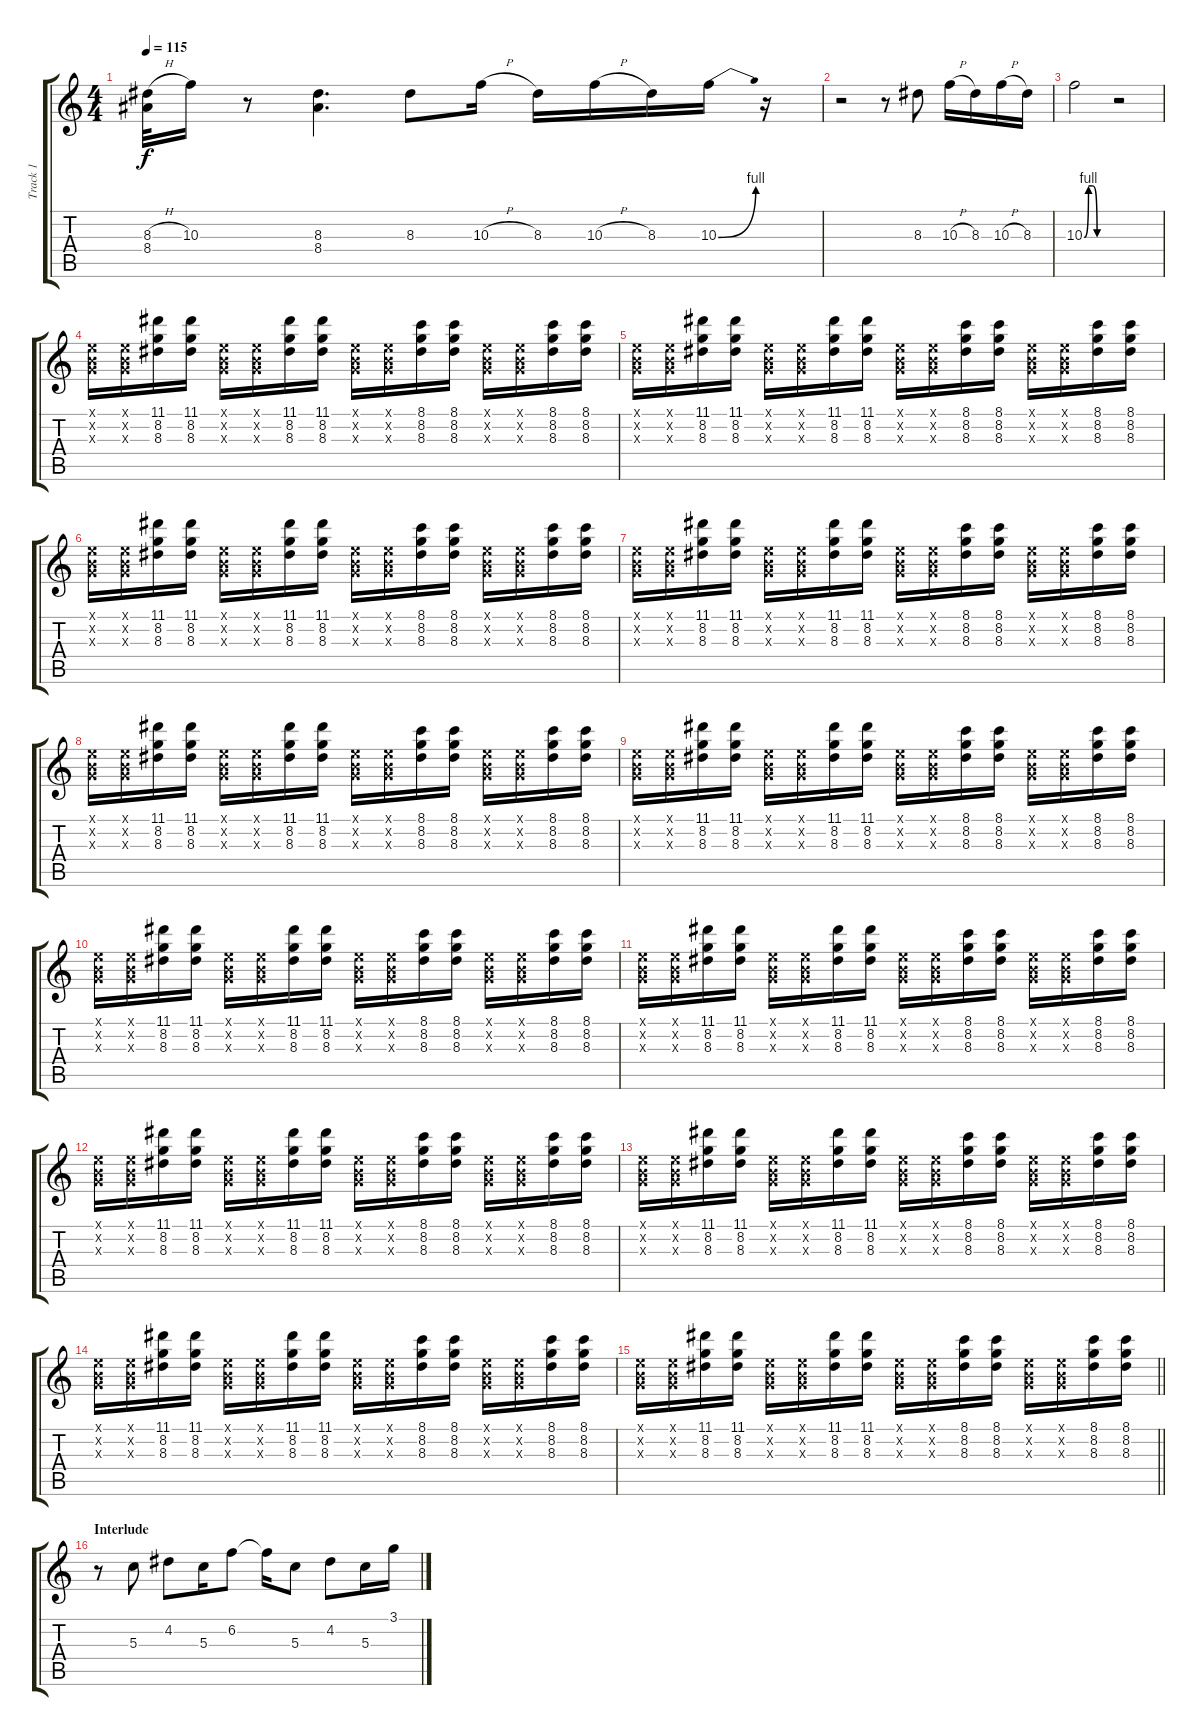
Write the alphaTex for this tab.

\track ("Track 1" "Track 1") {instrument electricguitarjazz}
\staff {score tabs}
\tuning (E4 B3 G3 D3 A2 E2) {hide}
\ts (4 4)
\tempo 115
\clef g2
\ks c
(8.3{h} 8.4).32{dy f} 10.3.16 r.8 (8.3 8.4).4{d} 8.3.8 10.3{h}.16 8.3.16 10.3{h}.16 8.3.16 10.3{be (bend 0 0 60 4)}.16 r.16 |
r.2 r.8 8.3.8 10.3{h}.16 8.3.16 10.3{h}.16 8.3.16 |
10.3{be (custom 0 0 10 4 20 4 30 0 60 0)}.2 r.2 |
(0.1{x} 0.2{x} 0.3{x}).16 (0.1{x} 0.2{x} 0.3{x}).16 (11.1 8.2 8.3).16 (11.1 8.2 8.3).16 (0.1{x} 0.2{x} 0.3{x}).16 (0.1{x} 0.2{x} 0.3{x}).16 (11.1 8.2 8.3).16 (11.1 8.2 8.3).16 (0.1{x} 0.2{x} 0.3{x}).16 (0.1{x} 0.2{x} 0.3{x}).16 (8.1 8.2 8.3).16 (8.1 8.2 8.3).16 (0.1{x} 0.2{x} 0.3{x}).16 (0.1{x} 0.2{x} 0.3{x}).16 (8.1 8.2 8.3).16 (8.1 8.2 8.3).16 |
(0.1{x} 0.2{x} 0.3{x}).16 (0.1{x} 0.2{x} 0.3{x}).16 (11.1 8.2 8.3).16 (11.1 8.2 8.3).16 (0.1{x} 0.2{x} 0.3{x}).16 (0.1{x} 0.2{x} 0.3{x}).16 (11.1 8.2 8.3).16 (11.1 8.2 8.3).16 (0.1{x} 0.2{x} 0.3{x}).16 (0.1{x} 0.2{x} 0.3{x}).16 (8.1 8.2 8.3).16 (8.1 8.2 8.3).16 (0.1{x} 0.2{x} 0.3{x}).16 (0.1{x} 0.2{x} 0.3{x}).16 (8.1 8.2 8.3).16 (8.1 8.2 8.3).16 |
(0.1{x} 0.2{x} 0.3{x}).16 (0.1{x} 0.2{x} 0.3{x}).16 (11.1 8.2 8.3).16 (11.1 8.2 8.3).16 (0.1{x} 0.2{x} 0.3{x}).16 (0.1{x} 0.2{x} 0.3{x}).16 (11.1 8.2 8.3).16 (11.1 8.2 8.3).16 (0.1{x} 0.2{x} 0.3{x}).16 (0.1{x} 0.2{x} 0.3{x}).16 (8.1 8.2 8.3).16 (8.1 8.2 8.3).16 (0.1{x} 0.2{x} 0.3{x}).16 (0.1{x} 0.2{x} 0.3{x}).16 (8.1 8.2 8.3).16 (8.1 8.2 8.3).16 |
(0.1{x} 0.2{x} 0.3{x}).16 (0.1{x} 0.2{x} 0.3{x}).16 (11.1 8.2 8.3).16 (11.1 8.2 8.3).16 (0.1{x} 0.2{x} 0.3{x}).16 (0.1{x} 0.2{x} 0.3{x}).16 (11.1 8.2 8.3).16 (11.1 8.2 8.3).16 (0.1{x} 0.2{x} 0.3{x}).16 (0.1{x} 0.2{x} 0.3{x}).16 (8.1 8.2 8.3).16 (8.1 8.2 8.3).16 (0.1{x} 0.2{x} 0.3{x}).16 (0.1{x} 0.2{x} 0.3{x}).16 (8.1 8.2 8.3).16 (8.1 8.2 8.3).16 |
(0.1{x} 0.2{x} 0.3{x}).16 (0.1{x} 0.2{x} 0.3{x}).16 (11.1 8.2 8.3).16 (11.1 8.2 8.3).16 (0.1{x} 0.2{x} 0.3{x}).16 (0.1{x} 0.2{x} 0.3{x}).16 (11.1 8.2 8.3).16 (11.1 8.2 8.3).16 (0.1{x} 0.2{x} 0.3{x}).16 (0.1{x} 0.2{x} 0.3{x}).16 (8.1 8.2 8.3).16 (8.1 8.2 8.3).16 (0.1{x} 0.2{x} 0.3{x}).16 (0.1{x} 0.2{x} 0.3{x}).16 (8.1 8.2 8.3).16 (8.1 8.2 8.3).16 |
(0.1{x} 0.2{x} 0.3{x}).16 (0.1{x} 0.2{x} 0.3{x}).16 (11.1 8.2 8.3).16 (11.1 8.2 8.3).16 (0.1{x} 0.2{x} 0.3{x}).16 (0.1{x} 0.2{x} 0.3{x}).16 (11.1 8.2 8.3).16 (11.1 8.2 8.3).16 (0.1{x} 0.2{x} 0.3{x}).16 (0.1{x} 0.2{x} 0.3{x}).16 (8.1 8.2 8.3).16 (8.1 8.2 8.3).16 (0.1{x} 0.2{x} 0.3{x}).16 (0.1{x} 0.2{x} 0.3{x}).16 (8.1 8.2 8.3).16 (8.1 8.2 8.3).16 |
(0.1{x} 0.2{x} 0.3{x}).16 (0.1{x} 0.2{x} 0.3{x}).16 (11.1 8.2 8.3).16 (11.1 8.2 8.3).16 (0.1{x} 0.2{x} 0.3{x}).16 (0.1{x} 0.2{x} 0.3{x}).16 (11.1 8.2 8.3).16 (11.1 8.2 8.3).16 (0.1{x} 0.2{x} 0.3{x}).16 (0.1{x} 0.2{x} 0.3{x}).16 (8.1 8.2 8.3).16 (8.1 8.2 8.3).16 (0.1{x} 0.2{x} 0.3{x}).16 (0.1{x} 0.2{x} 0.3{x}).16 (8.1 8.2 8.3).16 (8.1 8.2 8.3).16 |
(0.1{x} 0.2{x} 0.3{x}).16 (0.1{x} 0.2{x} 0.3{x}).16 (11.1 8.2 8.3).16 (11.1 8.2 8.3).16 (0.1{x} 0.2{x} 0.3{x}).16 (0.1{x} 0.2{x} 0.3{x}).16 (11.1 8.2 8.3).16 (11.1 8.2 8.3).16 (0.1{x} 0.2{x} 0.3{x}).16 (0.1{x} 0.2{x} 0.3{x}).16 (8.1 8.2 8.3).16 (8.1 8.2 8.3).16 (0.1{x} 0.2{x} 0.3{x}).16 (0.1{x} 0.2{x} 0.3{x}).16 (8.1 8.2 8.3).16 (8.1 8.2 8.3).16 |
(0.1{x} 0.2{x} 0.3{x}).16 (0.1{x} 0.2{x} 0.3{x}).16 (11.1 8.2 8.3).16 (11.1 8.2 8.3).16 (0.1{x} 0.2{x} 0.3{x}).16 (0.1{x} 0.2{x} 0.3{x}).16 (11.1 8.2 8.3).16 (11.1 8.2 8.3).16 (0.1{x} 0.2{x} 0.3{x}).16 (0.1{x} 0.2{x} 0.3{x}).16 (8.1 8.2 8.3).16 (8.1 8.2 8.3).16 (0.1{x} 0.2{x} 0.3{x}).16 (0.1{x} 0.2{x} 0.3{x}).16 (8.1 8.2 8.3).16 (8.1 8.2 8.3).16 |
(0.1{x} 0.2{x} 0.3{x}).16 (0.1{x} 0.2{x} 0.3{x}).16 (11.1 8.2 8.3).16 (11.1 8.2 8.3).16 (0.1{x} 0.2{x} 0.3{x}).16 (0.1{x} 0.2{x} 0.3{x}).16 (11.1 8.2 8.3).16 (11.1 8.2 8.3).16 (0.1{x} 0.2{x} 0.3{x}).16 (0.1{x} 0.2{x} 0.3{x}).16 (8.1 8.2 8.3).16 (8.1 8.2 8.3).16 (0.1{x} 0.2{x} 0.3{x}).16 (0.1{x} 0.2{x} 0.3{x}).16 (8.1 8.2 8.3).16 (8.1 8.2 8.3).16 |
(0.1{x} 0.2{x} 0.3{x}).16 (0.1{x} 0.2{x} 0.3{x}).16 (11.1 8.2 8.3).16 (11.1 8.2 8.3).16 (0.1{x} 0.2{x} 0.3{x}).16 (0.1{x} 0.2{x} 0.3{x}).16 (11.1 8.2 8.3).16 (11.1 8.2 8.3).16 (0.1{x} 0.2{x} 0.3{x}).16 (0.1{x} 0.2{x} 0.3{x}).16 (8.1 8.2 8.3).16 (8.1 8.2 8.3).16 (0.1{x} 0.2{x} 0.3{x}).16 (0.1{x} 0.2{x} 0.3{x}).16 (8.1 8.2 8.3).16 (8.1 8.2 8.3).16 |
\barLineRight lightlight
(0.1{x} 0.2{x} 0.3{x}).16 (0.1{x} 0.2{x} 0.3{x}).16 (11.1 8.2 8.3).16 (11.1 8.2 8.3).16 (0.1{x} 0.2{x} 0.3{x}).16 (0.1{x} 0.2{x} 0.3{x}).16 (11.1 8.2 8.3).16 (11.1 8.2 8.3).16 (0.1{x} 0.2{x} 0.3{x}).16 (0.1{x} 0.2{x} 0.3{x}).16 (8.1 8.2 8.3).16 (8.1 8.2 8.3).16 (0.1{x} 0.2{x} 0.3{x}).16 (0.1{x} 0.2{x} 0.3{x}).16 (8.1 8.2 8.3).16 (8.1 8.2 8.3).16 |
\section ("" "Interlude")
r.8 5.3.8 4.2.8 5.3.16 6.2.8 6.2{t}.16 5.3.8 4.2.8 5.3.16 3.1.16
